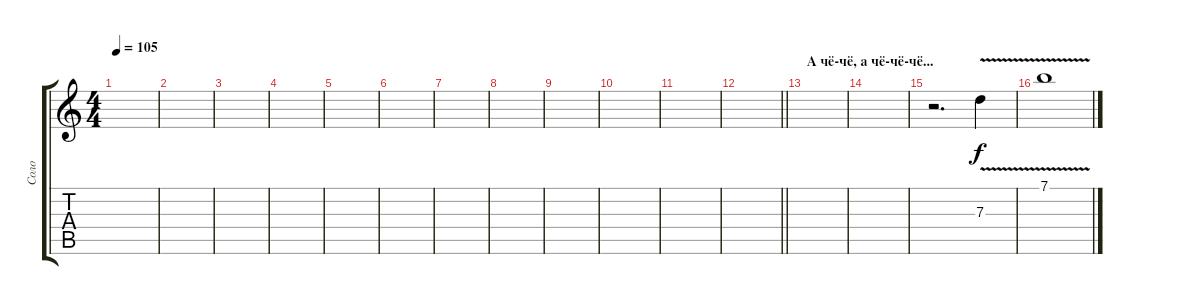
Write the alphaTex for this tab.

\track ("Соло" "Соло") {instrument electricguitarclean}
\staff {score tabs}
\tuning (E4 B3 G3 D3 A2 E2) {hide}
\ts (4 4)
\tempo 105
\clef g2
\ks c
|
|
|
|
|
|
|
|
|
|
|
\barLineRight lightlight
|
\section ("" "А чё-чё, а чё-чё-чё...")
|
|
r.2{d} 7.3{v}.4 |
7.1{v}.1
